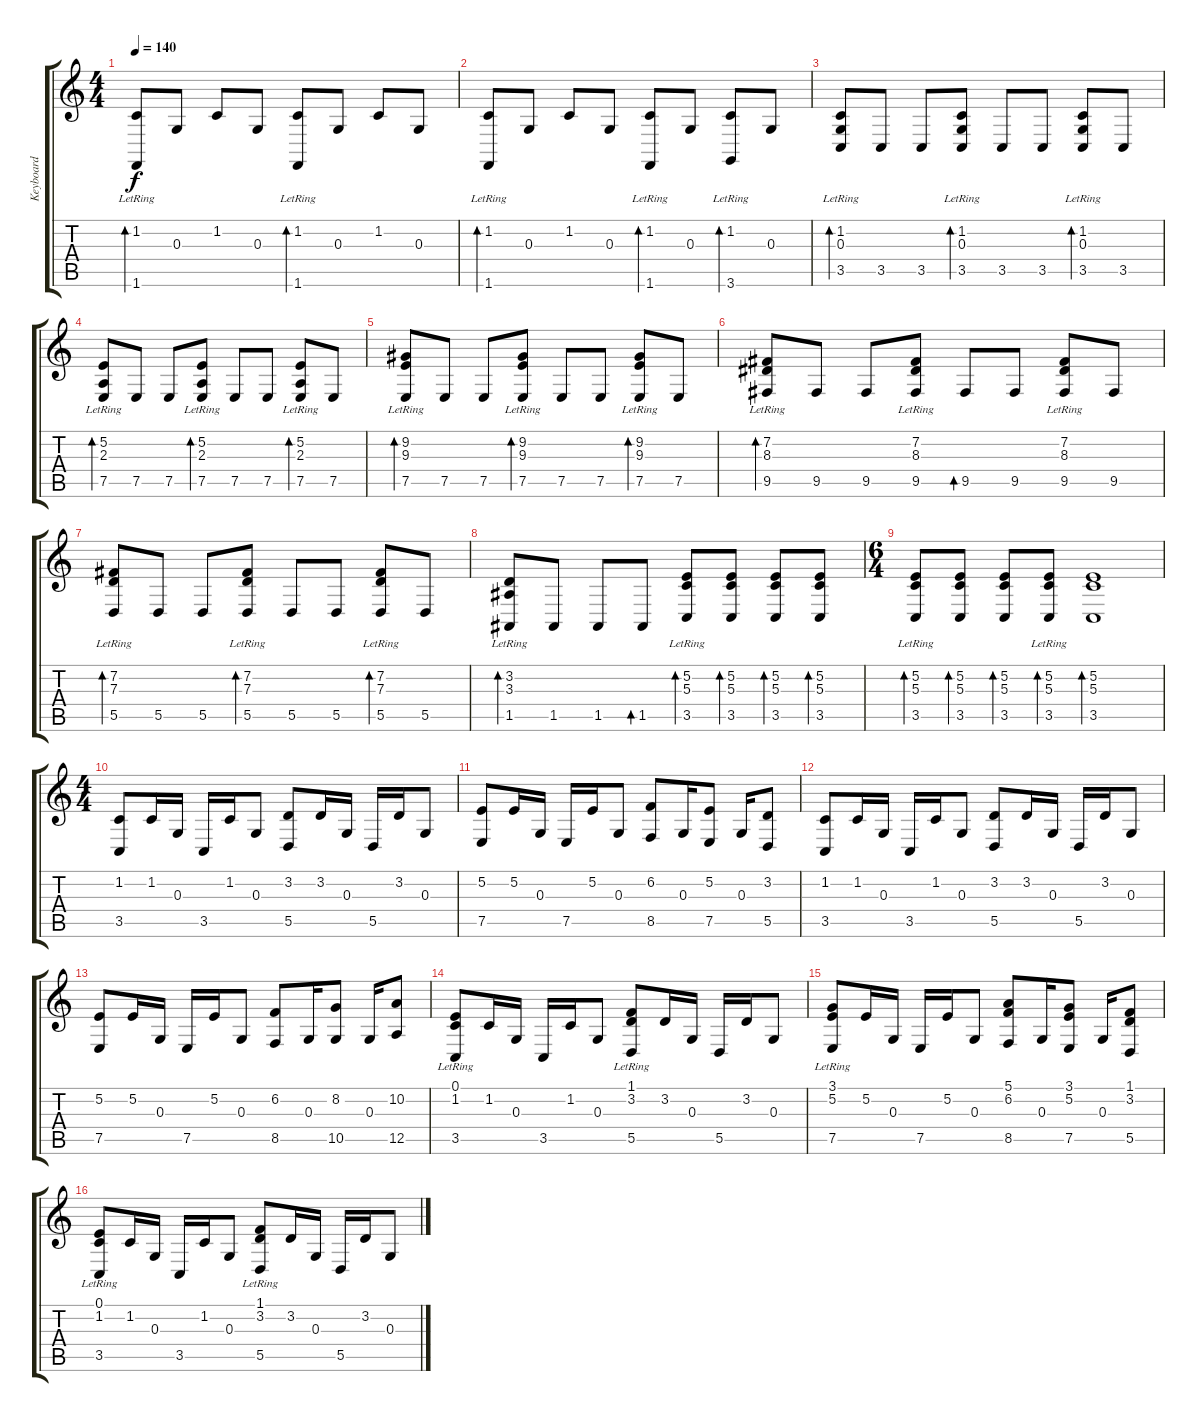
\track ("Keyboard" "Keyboard") {instrument harpsichord}
\staff {score tabs}
\tuning (E4 B3 G3 D3 A2 E2) {hide}
\ts (4 4)
\tempo 140
\clef g2
\ks c
(1.2 1.6{lr}).8{bd 240 dy f} 0.3.8 1.2.8 0.3.8 (1.2 1.6{lr}).8{bd 240} 0.3.8 1.2.8 0.3.8 |
(1.2 1.6{lr}).8{bd 240} 0.3.8 1.2.8 0.3.8 (1.2 1.6{lr}).8{bd 240} 0.3.8 (1.2 3.6{lr}).8{bd 240} 0.3.8 |
(1.2{lr} 0.3{lr} 3.5).8{bd 240 instrument acousticguitarsteel} 3.5.8 3.5.8 (1.2{lr} 0.3{lr} 3.5).8{bd 240} 3.5.8 3.5.8 (1.2{lr} 0.3{lr} 3.5).8{bd 240} 3.5.8 |
(5.2{lr} 2.3{lr} 7.5).8{bd 30} 7.5.8 7.5.8 (5.2{lr} 2.3{lr} 7.5).8{bd 30} 7.5.8 7.5.8 (5.2{lr} 2.3{lr} 7.5).8{bd 30} 7.5.8 |
(9.2{lr} 9.3{lr} 7.5).8{bd 30} 7.5.8 7.5.8 (9.2{lr} 9.3{lr} 7.5).8{bd 30} 7.5.8 7.5.8 (9.2{lr} 9.3{lr} 7.5).8{bd 30} 7.5.8 |
(7.2{lr} 8.3{lr} 9.5).8{bd 30} 9.5.8 9.5.8 (7.2{lr} 8.3{lr} 9.5).8 9.5.8{bd 30} 9.5.8 (7.2{lr} 8.3{lr} 9.5).8 9.5.8 |
(7.2{lr} 7.3{lr} 5.5).8{bd 30 instrument acousticguitarsteel} 5.5.8 5.5.8 (7.2{lr} 7.3{lr} 5.5).8{bd 240} 5.5.8 5.5.8 (7.2{lr} 7.3{lr} 5.5).8{bd 240} 5.5.8 |
(3.2{lr} 3.3{lr} 1.5).8{bd 30} 1.5.8 1.5.8 1.5.8{bd 30} (5.2{lr} 5.3{lr} 3.5).8{bd 30} (5.2 5.3 3.5).8{bd 30} (5.2 5.3 3.5).8{bd 30} (5.2 5.3 3.5).8{bd 30} |
\ts (6 4)
(5.2{lr} 5.3{lr} 3.5).8{bd 30} (5.2 5.3 3.5).8{bd 30} (5.2 5.3 3.5).8{bd 30} (5.2{lr} 5.3{lr} 3.5).8{bd 30} (5.2 5.3 3.5).1{bd 30} |
\ts (4 4)
(1.2 3.5).8{instrument clavinet} 1.2.16 0.3.16 3.5.16 1.2.16 0.3.8 (3.2 5.5).8 3.2.16 0.3.16 5.5.16 3.2.16 0.3.8 |
(5.2 7.5).8{instrument clavinet} 5.2.16 0.3.16 7.5.16 5.2.16 0.3.8 (6.2 8.5).8 0.3.16 (5.2 7.5).8 0.3.16 (3.2 5.5).8 |
(1.2 3.5).8{instrument clavinet} 1.2.16 0.3.16 3.5.16 1.2.16 0.3.8 (3.2 5.5).8 3.2.16 0.3.16 5.5.16 3.2.16 0.3.8 |
(5.2 7.5).8{instrument clavinet} 5.2.16 0.3.16 7.5.16 5.2.16 0.3.8 (6.2 8.5).8 0.3.16 (8.2 10.5).8 0.3.16 (10.2 12.5).8 |
(0.1{lr} 1.2 3.5).8{instrument clavinet} 1.2.16 0.3.16 3.5.16 1.2.16 0.3.8 (1.1{lr} 3.2 5.5).8 3.2.16 0.3.16 5.5.16 3.2.16 0.3.8 |
(3.1{lr} 5.2 7.5).8{instrument clavinet} 5.2.16 0.3.16 7.5.16 5.2.16 0.3.8 (5.1 6.2 8.5).8 0.3.16 (3.1 5.2 7.5).8 0.3.16 (1.1 3.2 5.5).8 |
(0.1{lr} 1.2 3.5).8{instrument clavinet} 1.2.16 0.3.16 3.5.16 1.2.16 0.3.8 (1.1{lr} 3.2 5.5).8 3.2.16 0.3.16 5.5.16 3.2.16 0.3.8
